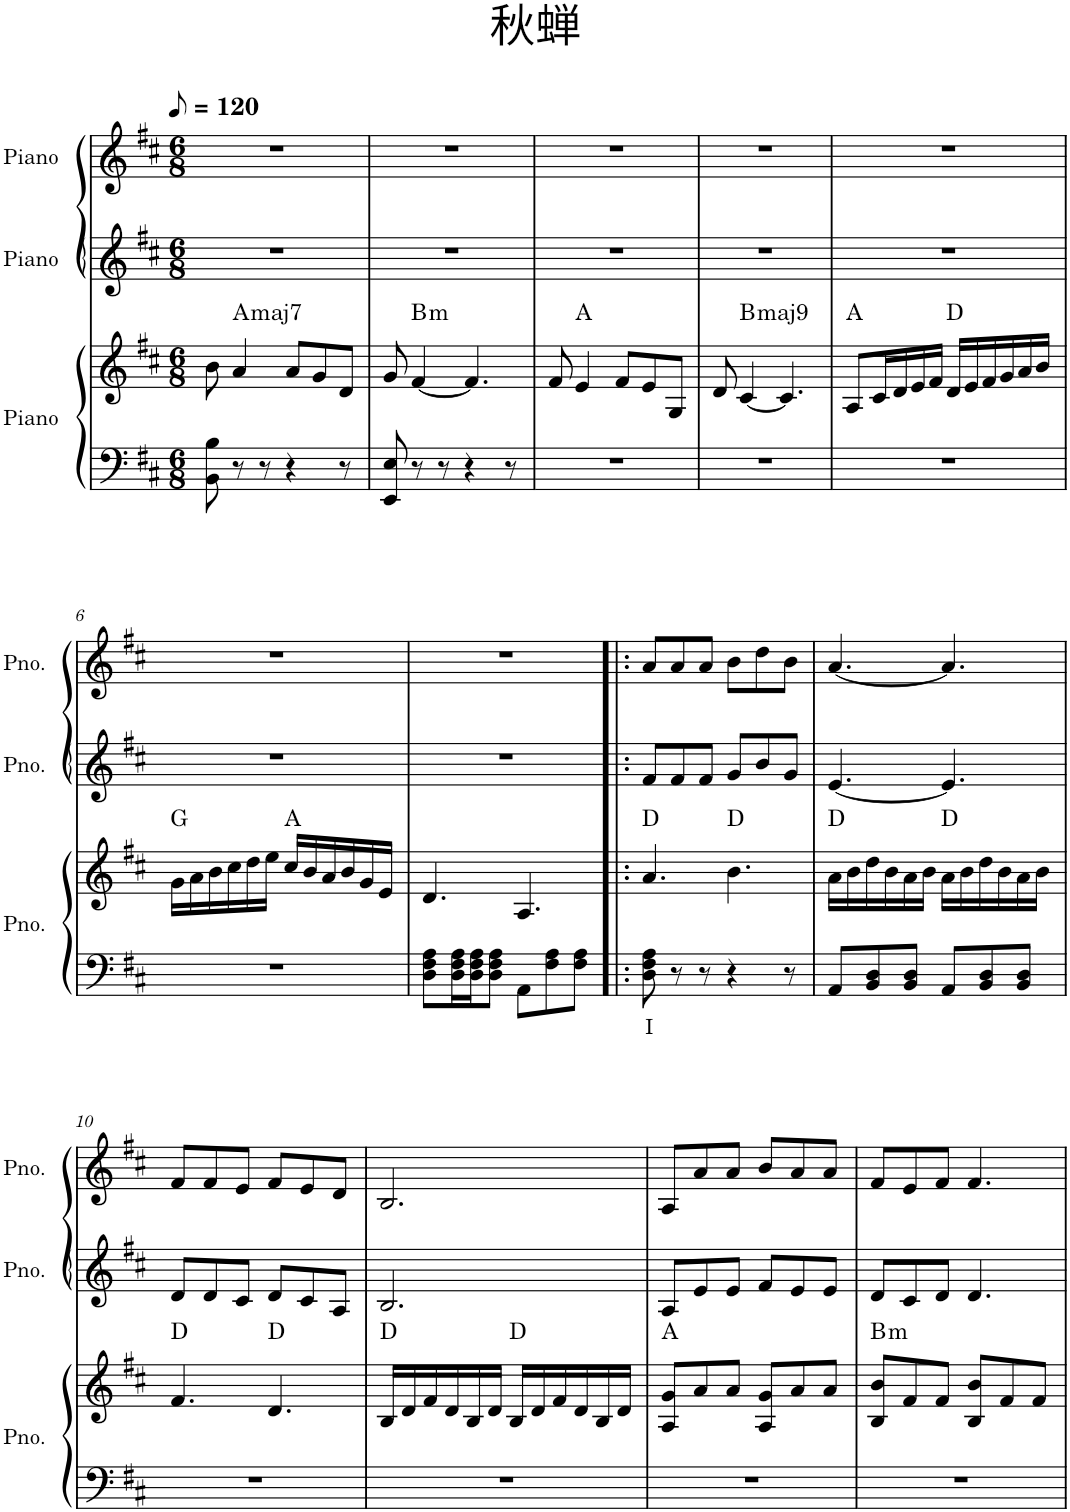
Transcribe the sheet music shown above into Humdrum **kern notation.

**kern	**text	**kern	**harte	**kern	**kern
*part3	*part3	*part3	*part3	*part2	*part1
*staff4	*staff4	*staff3	*	*staff2	*staff1
*I"Piano	*	*	*	*I"Piano	*I"Piano
*I'Pno.	*	*	*	*I'Pno.	*I'Pno.
*clefF4	*	*clefG2	*	*clefG2	*clefG2
*k[f#c#]	*	*k[f#c#]	*	*k[f#c#]	*k[f#c#]
*M6/8	*	*M6/8	*	*M6/8	*M6/8
*MM60	*	*MM60	*	*MM60	*MM60
=1	=1	=1	=1	=1	=1
8BB\ 8B\	.	8b\	.	2.r	2.r
!	!	!	!LO:H:kt=maj7	!	!
8r	.	4a/	A:maj7	.	.
8r	.	.	.	.	.
4r	.	8a/L	.	.	.
.	.	8g/	.	.	.
8r	.	8d/J	.	.	.
=2	=2	=2	=2	=2	=2
8EE/ 8E/	.	8g/	.	2.r	2.r
!	!	!	!LO:H:kt=m	!	!
8r	.	[4f#/	B:min	.	.
8r	.	.	.	.	.
4r	.	4.f#/]	.	.	.
8r	.	.	.	.	.
=3	=3	=3	=3	=3	=3
2.r	.	8f#/	.	2.r	2.r
.	.	4e/	A:maj	.	.
.	.	8f#/L	.	.	.
.	.	8e/	.	.	.
.	.	8G/J	.	.	.
=4	=4	=4	=4	=4	=4
2.r	.	8d/	.	2.r	2.r
!	!	!	!LO:H:kt=maj9	!	!
.	.	[4c#/	B:maj9	.	.
.	.	4.c#/]	.	.	.
=5	=5	=5	=5	=5	=5
2.r	.	8A/L	A:maj	2.r	2.r
.	.	16c#/L	.	.	.
.	.	16d/	.	.	.
.	.	16e/	.	.	.
.	.	16f#/JJ	.	.	.
.	.	16d/LL	D:maj	.	.
.	.	16e/	.	.	.
.	.	16f#/	.	.	.
.	.	16g/	.	.	.
.	.	16a/	.	.	.
.	.	16b/JJ	.	.	.
!!LO:LB:g=z
=6	=6	=6	=6	=6	=6
2.r	.	16g\LL	G:maj	2.r	2.r
.	.	16a\	.	.	.
.	.	16b\	.	.	.
.	.	16cc#\	.	.	.
.	.	16dd\	.	.	.
.	.	16ee\JJ	.	.	.
.	.	16cc#/LL	A:maj	.	.
.	.	16b/	.	.	.
.	.	16a/	.	.	.
.	.	16b/	.	.	.
.	.	16g/	.	.	.
.	.	16e/JJ	.	.	.
=7	=7	=7	=7	=7	=7
8D\ 8F#\ 8A\L	.	4.d/	.	2.r	2.r
16D\ 16F#\ 16A\L	.	.	.	.	.
16D\ 16F#\ 16A\J	.	.	.	.	.
8D\ 8F#\ 8A\J	.	.	.	.	.
8AA\L	.	4.A/	.	.	.
8F#\ 8A\	.	.	.	.	.
8F#\ 8A\J	.	.	.	.	.
=8!|:	=8!|:	=8!|:	=8!|:	=8!|:	=8!|:
!	!LO:LY:b	!	!	!	!
8D\ 8F#\ 8A\	I	4.a/	D:maj	8f#/L	8a/L
8r	.	.	.	8f#/	8a/
8r	.	.	.	8f#/J	8a/J
4r	.	4.b\	D:maj	8g/L	8b\L
.	.	.	.	8b/	8dd\
8r	.	.	.	8g/J	8b\J
=9	=9	=9	=9	=9	=9
8AA/L	.	16a\LL	D:maj	[4.e/	[4.a/
.	.	16b\	.	.	.
8BB/ 8D/	.	16dd\	.	.	.
.	.	16b\	.	.	.
8BB/ 8D/J	.	16a\	.	.	.
.	.	16b\JJ	.	.	.
8AA/L	.	16a\LL	D:maj	4.e/]	4.a/]
.	.	16b\	.	.	.
8BB/ 8D/	.	16dd\	.	.	.
.	.	16b\	.	.	.
8BB/ 8D/J	.	16a\	.	.	.
.	.	16b\JJ	.	.	.
!!LO:LB:g=z
=10	=10	=10	=10	=10	=10
2.r	.	4.f#/	D:maj	8d/L	8f#/L
.	.	.	.	8d/	8f#/
.	.	.	.	8c#/J	8e/J
.	.	4.d/	D:maj	8d/L	8f#/L
.	.	.	.	8c#/	8e/
.	.	.	.	8A/J	8d/J
=11	=11	=11	=11	=11	=11
2.r	.	16B/LL	D:maj	2.B/	2.B/
.	.	16d/	.	.	.
.	.	16f#/	.	.	.
.	.	16d/	.	.	.
.	.	16B/	.	.	.
.	.	16d/JJ	.	.	.
.	.	16B/LL	D:maj	.	.
.	.	16d/	.	.	.
.	.	16f#/	.	.	.
.	.	16d/	.	.	.
.	.	16B/	.	.	.
.	.	16d/JJ	.	.	.
=12	=12	=12	=12	=12	=12
2.r	.	8A/ 8g/L	A:maj	8A/L	8A/L
.	.	8a/	.	8e/	8a/
.	.	8a/J	.	8e/J	8a/J
.	.	8A/ 8g/L	.	8f#/L	8b/L
.	.	8a/	.	8e/	8a/
.	.	8a/J	.	8e/J	8a/J
=13	=13	=13	=13	=13	=13
!	!	!	!LO:H:kt=m	!	!
2.r	.	8B/ 8b/L	B:min	8d/L	8f#/L
.	.	8f#/	.	8c#/	8e/
.	.	8f#/J	.	8d/J	8f#/J
.	.	8B/ 8b/L	.	4.d/	4.f#/
.	.	8f#/	.	.	.
.	.	8f#/J	.	.	.
=	=	=	=	=	=
*-	*-	*-	*-	*-	*-
